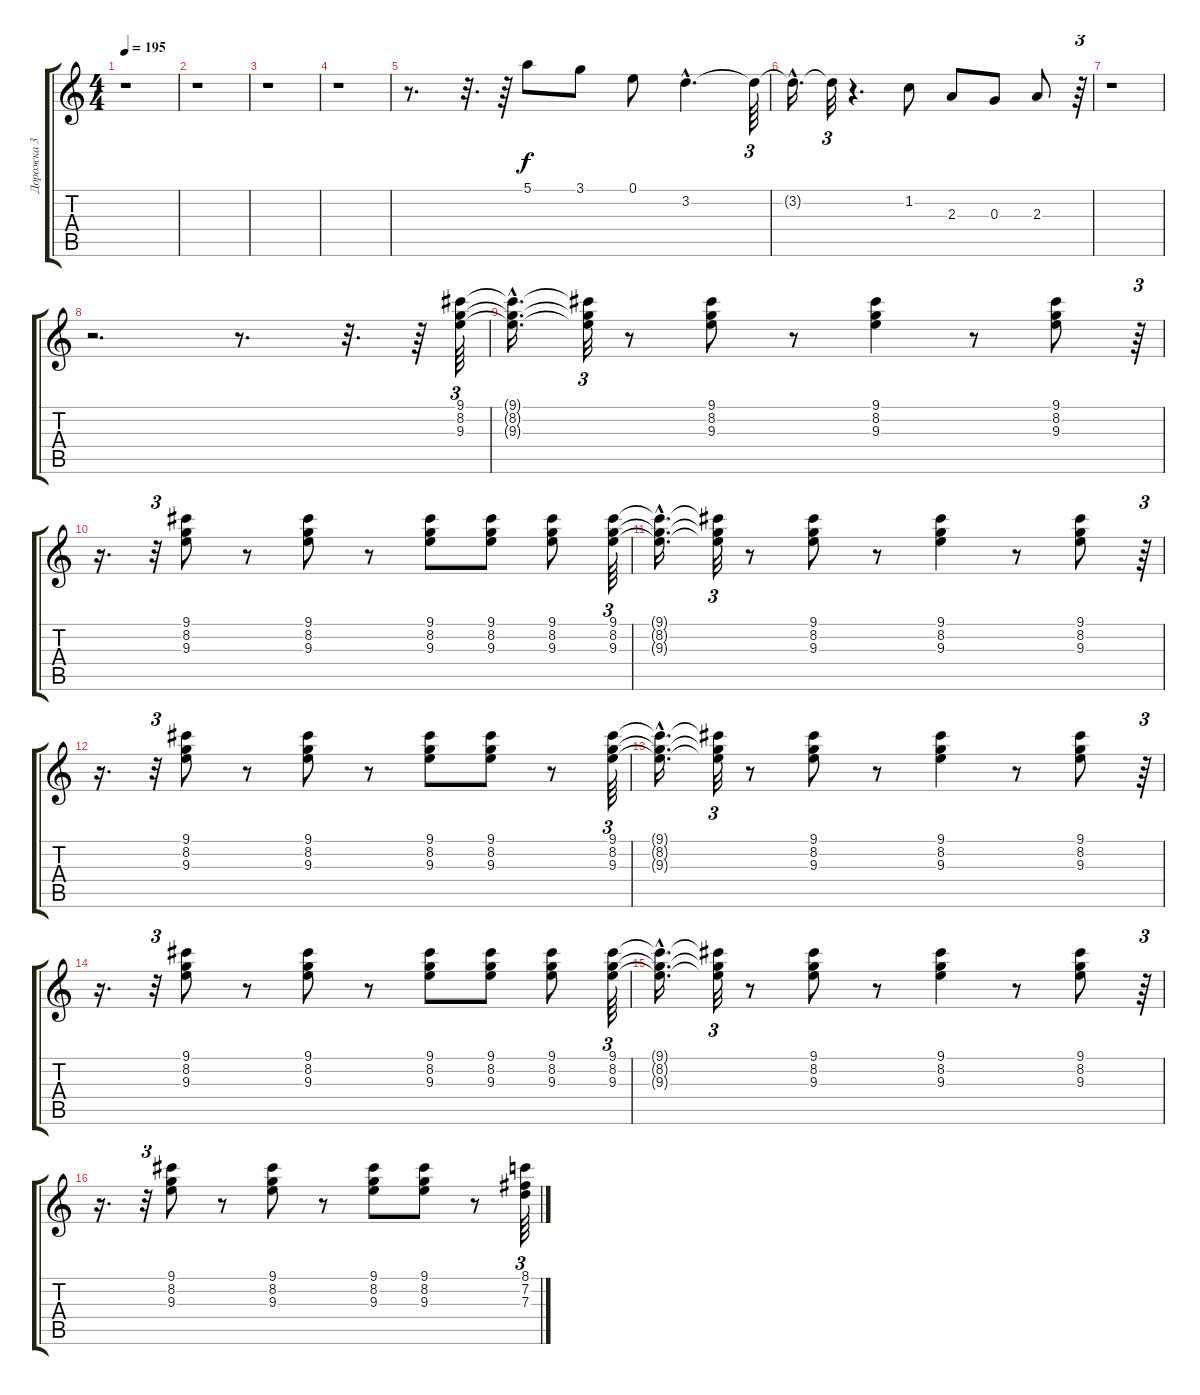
\track ("Дорожка 3" "Дорожка 3") {instrument electricguitarmuted}
\staff {score tabs}
\tuning (E4 B3 G3 D3 A2 E2) {hide}
\ts (4 4)
\tempo 195
\clef g2
\ks c
r.1{dy f} |
r.1 |
r.1 |
r.1 |
r.8{d} r.32{d} r.64 5.1.8 3.1.8 0.1.8 3.2{hac}.4{d} 3.2{t}.64{tu (3 2)} |
3.2{hac t}.16{d} 3.2{t}.32{tu (3 2)} r.4{d} 1.2.8 2.3.8 0.3.8 2.3.8 r.64{tu (3 2)} |
r.1 |
r.2{d} r.8{d} r.32{d} r.64 (9.1 8.2 9.3).64{tu (3 2)} |
(9.1{hac t} 8.2{hac t} 9.3{hac t}).16{d} (9.1{t} 8.2{t} 9.3{t}).32{tu (3 2)} r.8 (9.1 8.2 9.3).8 r.8 (9.1 8.2 9.3).4 r.8 (9.1 8.2 9.3).8 r.64{tu (3 2)} |
r.16{d} r.32{tu (3 2)} (9.1 8.2 9.3).8 r.8 (9.1 8.2 9.3).8 r.8 (9.1 8.2 9.3).8 (9.1 8.2 9.3).8 (9.1 8.2 9.3).8 (9.1 8.2 9.3).64{tu (3 2)} |
(9.1{hac t} 8.2{hac t} 9.3{hac t}).16{d} (9.1{t} 8.2{t} 9.3{t}).32{tu (3 2)} r.8 (9.1 8.2 9.3).8 r.8 (9.1 8.2 9.3).4 r.8 (9.1 8.2 9.3).8 r.64{tu (3 2)} |
r.16{d} r.32{tu (3 2)} (9.1 8.2 9.3).8 r.8 (9.1 8.2 9.3).8 r.8 (9.1 8.2 9.3).8 (9.1 8.2 9.3).8 r.8 (9.1 8.2 9.3).64{tu (3 2)} |
(9.1{hac t} 8.2{hac t} 9.3{hac t}).16{d} (9.1{t} 8.2{t} 9.3{t}).32{tu (3 2)} r.8 (9.1 8.2 9.3).8 r.8 (9.1 8.2 9.3).4 r.8 (9.1 8.2 9.3).8 r.64{tu (3 2)} |
r.16{d} r.32{tu (3 2)} (9.1 8.2 9.3).8 r.8 (9.1 8.2 9.3).8 r.8 (9.1 8.2 9.3).8 (9.1 8.2 9.3).8 (9.1 8.2 9.3).8 (9.1 8.2 9.3).64{tu (3 2)} |
(9.1{hac t} 8.2{hac t} 9.3{hac t}).16{d} (9.1{t} 8.2{t} 9.3{t}).32{tu (3 2)} r.8 (9.1 8.2 9.3).8 r.8 (9.1 8.2 9.3).4 r.8 (9.1 8.2 9.3).8 r.64{tu (3 2)} |
r.16{d} r.32{tu (3 2)} (9.1 8.2 9.3).8 r.8 (9.1 8.2 9.3).8 r.8 (9.1 8.2 9.3).8 (9.1 8.2 9.3).8 r.8 (8.1 7.2 7.3).64{tu (3 2)}
